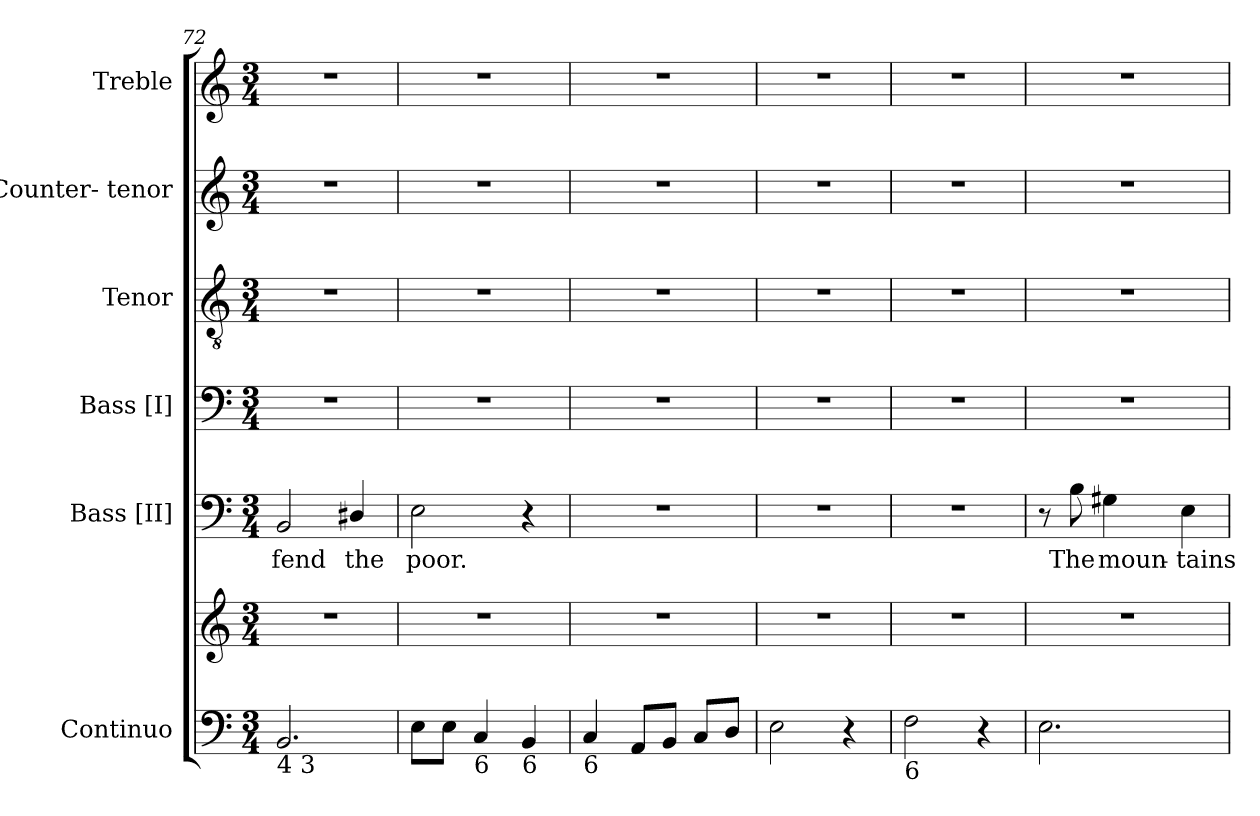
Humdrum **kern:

**kern	**kern	**kern	**text	**kern	**kern	**kern	**kern
*part6	*part6	*part5	*part5	*part4	*part3	*part2	*part1
*staff7	*staff6	*staff5	*staff5	*staff4	*staff3	*staff2	*staff1
*I"Continuo	*	*I"Bass [II]	*	*I"Bass [I]	*I"Tenor	*I"Counter- tenor	*I"Treble
*I'Cont.	*	*I'B II.	*	*I'B I.	*I'T.	*	*
*clefF4	*clefG2	*clefF4	*	*clefF4	*clefGv2	*clefG2	*clefG2
*	*	*	*	*	*ITrd7c12	*	*
*k[]	*k[]	*k[]	*	*k[]	*k[]	*k[]	*k[]
*C:	*C:	*C:	*	*C:	*C:	*C:	*C:
*M3/4	*M3/4	*M3/4	*	*M3/4	*M3/4	*M3/4	*M3/4
=72	=72	=72	=72	=72	=72	=72	=72
!	!LO:N:vis=1	!	!	!	!	!	!
!LO:TX:b:t=4    3	!	!	!	!	!	!	!
!	!	!	!LO:LY:b:color=#000000	!LO:N:vis=1	!LO:N:vis=1	!LO:N:vis=1	!LO:N:vis=1
2.BBi/	2.r	2BBi/	-fend	2.r	2.r	2.r	2.r
!	!	!	!LO:LY:b:color=#000000	!	!	!	!
.	.	4D#Xi/	the	.	.	.	.
!!LO:LB:g=z
=73	=73	=73	=73	=73	=73	=73	=73
!	!LO:N:vis=1	!	!	!	!	!	!
!	!	!	!LO:LY:b:color=#000000	!LO:N:vis=1	!LO:N:vis=1	!LO:N:vis=1	!LO:N:vis=1
8Ei\L	2.r	2Ei\	poor.	2.r	2.r	2.r	2.r
8Ei\J	.	.	.	.	.	.	.
!LO:TX:b:t=6	!	!	!	!	!	!	!
4Ci/	.	.	.	.	.	.	.
!LO:TX:b:t=6	!	!	!	!	!	!	!
4BBi/	.	4r	.	.	.	.	.
=74	=74	=74	=74	=74	=74	=74	=74
!LO:TX:b:t=6	!	!	!	!	!	!	!
!	!LO:N:vis=1	!LO:N:vis=1	!	!LO:N:vis=1	!LO:N:vis=1	!LO:N:vis=1	!LO:N:vis=1
4Ci/	2.r	2.r	.	2.r	2.r	2.r	2.r
8AAi/L	.	.	.	.	.	.	.
8BBi/J	.	.	.	.	.	.	.
8Ci/L	.	.	.	.	.	.	.
8Di/J	.	.	.	.	.	.	.
=75	=75	=75	=75	=75	=75	=75	=75
!	!LO:N:vis=1	!LO:N:vis=1	!	!LO:N:vis=1	!LO:N:vis=1	!LO:N:vis=1	!LO:N:vis=1
2Ei\	2.r	2.r	.	2.r	2.r	2.r	2.r
4r	.	.	.	.	.	.	.
=76	=76	=76	=76	=76	=76	=76	=76
!LO:TX:b:t=6	!	!	!	!	!	!	!
!	!LO:N:vis=1	!LO:N:vis=1	!	!LO:N:vis=1	!LO:N:vis=1	!LO:N:vis=1	!LO:N:vis=1
2Fi\	2.r	2.r	.	2.r	2.r	2.r	2.r
4r	.	.	.	.	.	.	.
=77	=77	=77	=77	=77	=77	=77	=77
!	!LO:N:vis=1	!	!	!LO:N:vis=1	!LO:N:vis=1	!LO:N:vis=1	!LO:N:vis=1
2.Ei\	2.r	8r	.	2.r	2.r	2.r	2.r
!	!	!	!LO:LY:b:color=#000000	!	!	!	!
.	.	8Bi\	The	.	.	.	.
!	!	!	!LO:LY:b:color=#000000	!	!	!	!
.	.	4G#Xi\	moun-	.	.	.	.
!	!	!	!LO:LY:b:color=#000000	!	!	!	!
.	.	4Ei\	-tains	.	.	.	.
=	=	=	=	=	=	=	=
*-	*-	*-	*-	*-	*-	*-	*-
